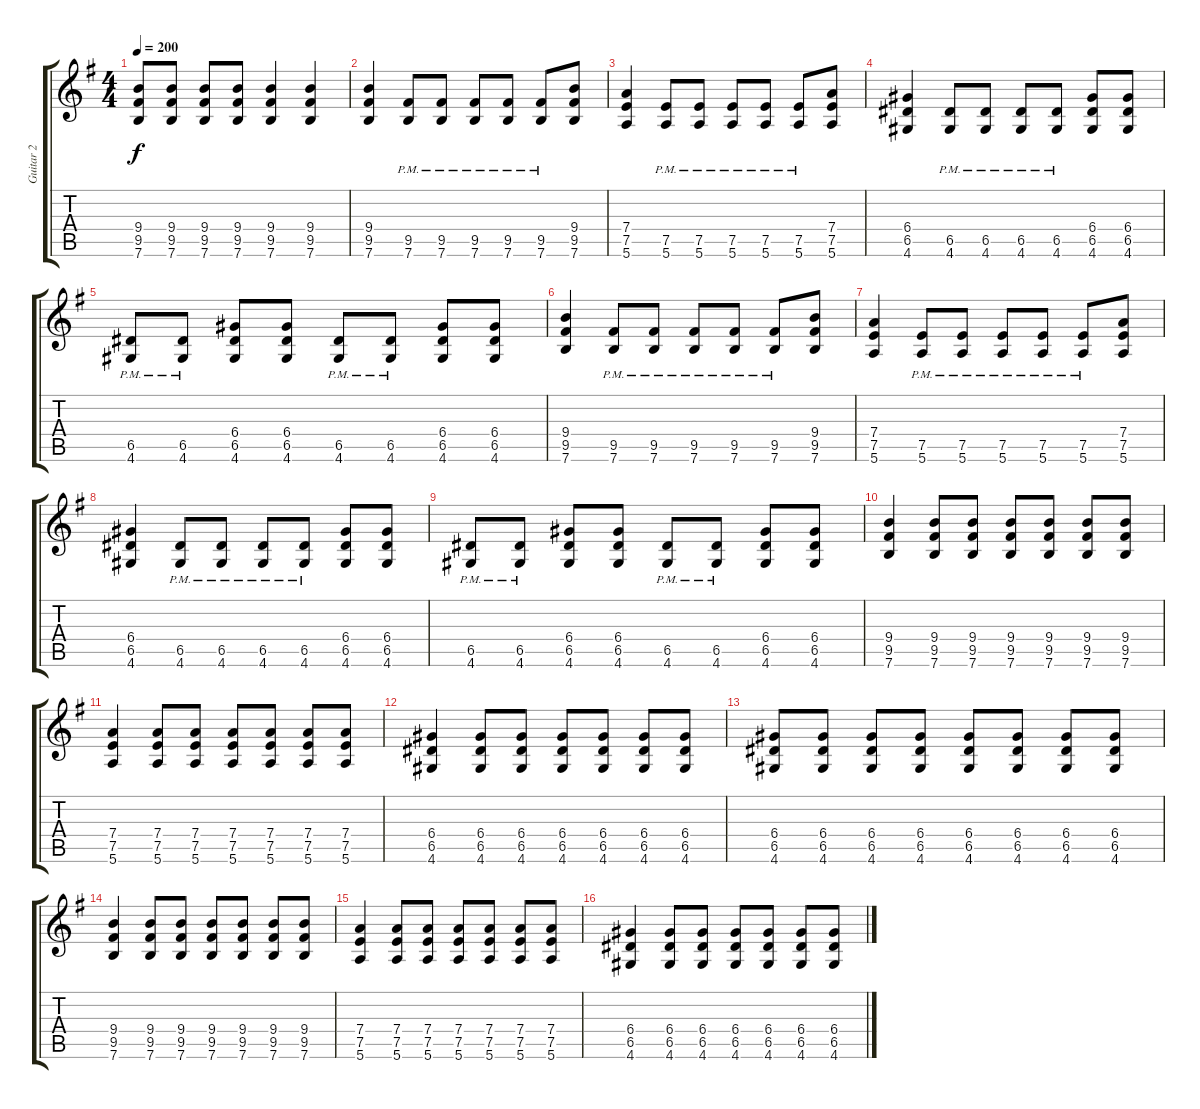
\track ("Guitar 2" "Guitar 2") {instrument distortionguitar}
\staff {score tabs}
\tuning (E4 B3 G3 D3 A2 E2) {hide}
\ts (4 4)
\tempo 200
\clef g2
\ks eminor
(9.4 9.5 7.6).8{dy f} (9.4 9.5 7.6).8 (9.4 9.5 7.6).8 (9.4 9.5 7.6).8 (9.4 9.5 7.6).4 (9.4 9.5 7.6).4 |
(9.4 9.5 7.6).4 (9.5{pm} 7.6{pm}).8 (9.5{pm} 7.6{pm}).8 (9.5{pm} 7.6{pm}).8 (9.5{pm} 7.6{pm}).8 (9.5{pm} 7.6{pm}).8 (9.4 9.5 7.6).8 |
(7.4 7.5 5.6).4 (7.5{pm} 5.6{pm}).8 (7.5{pm} 5.6{pm}).8 (7.5{pm} 5.6{pm}).8 (7.5{pm} 5.6{pm}).8 (7.5{pm} 5.6{pm}).8 (7.4 7.5 5.6).8 |
(6.4 6.5 4.6).4 (6.5{pm} 4.6{pm}).8 (6.5{pm} 4.6{pm}).8 (6.5{pm} 4.6{pm}).8 (6.5{pm} 4.6{pm}).8 (6.4 6.5 4.6).8 (6.4 6.5 4.6).8 |
(6.5{pm} 4.6{pm}).8 (6.5{pm} 4.6{pm}).8 (6.4 6.5 4.6).8 (6.4 6.5 4.6).8 (6.5{pm} 4.6{pm}).8 (6.5{pm} 4.6{pm}).8 (6.4 6.5 4.6).8 (6.4 6.5 4.6).8 |
(9.4 9.5 7.6).4 (9.5{pm} 7.6{pm}).8 (9.5{pm} 7.6{pm}).8 (9.5{pm} 7.6{pm}).8 (9.5{pm} 7.6{pm}).8 (9.5{pm} 7.6{pm}).8 (9.4 9.5 7.6).8 |
(7.4 7.5 5.6).4 (7.5{pm} 5.6{pm}).8 (7.5{pm} 5.6{pm}).8 (7.5{pm} 5.6{pm}).8 (7.5{pm} 5.6{pm}).8 (7.5{pm} 5.6{pm}).8 (7.4 7.5 5.6).8 |
(6.4 6.5 4.6).4 (6.5{pm} 4.6{pm}).8 (6.5{pm} 4.6{pm}).8 (6.5{pm} 4.6{pm}).8 (6.5{pm} 4.6{pm}).8 (6.4 6.5 4.6).8 (6.4 6.5 4.6).8 |
(6.5{pm} 4.6{pm}).8 (6.5{pm} 4.6{pm}).8 (6.4 6.5 4.6).8 (6.4 6.5 4.6).8 (6.5{pm} 4.6{pm}).8 (6.5{pm} 4.6{pm}).8 (6.4 6.5 4.6).8 (6.4 6.5 4.6).8 |
(9.4 9.5 7.6).4 (9.4 9.5 7.6).8 (9.4 9.5 7.6).8 (9.4 9.5 7.6).8 (9.4 9.5 7.6).8 (9.4 9.5 7.6).8 (9.4 9.5 7.6).8 |
(7.4 7.5 5.6).4 (7.4 7.5 5.6).8 (7.4 7.5 5.6).8 (7.4 7.5 5.6).8 (7.4 7.5 5.6).8 (7.4 7.5 5.6).8 (7.4 7.5 5.6).8 |
(6.4 6.5 4.6).4 (6.4 6.5 4.6).8 (6.4 6.5 4.6).8 (6.4 6.5 4.6).8 (6.4 6.5 4.6).8 (6.4 6.5 4.6).8 (6.4 6.5 4.6).8 |
(6.4 6.5 4.6).8 (6.4 6.5 4.6).8 (6.4 6.5 4.6).8 (6.4 6.5 4.6).8 (6.4 6.5 4.6).8 (6.4 6.5 4.6).8 (6.4 6.5 4.6).8 (6.4 6.5 4.6).8 |
(9.4 9.5 7.6).4 (9.4 9.5 7.6).8 (9.4 9.5 7.6).8 (9.4 9.5 7.6).8 (9.4 9.5 7.6).8 (9.4 9.5 7.6).8 (9.4 9.5 7.6).8 |
(7.4 7.5 5.6).4 (7.4 7.5 5.6).8 (7.4 7.5 5.6).8 (7.4 7.5 5.6).8 (7.4 7.5 5.6).8 (7.4 7.5 5.6).8 (7.4 7.5 5.6).8 |
(6.4 6.5 4.6).4 (6.4 6.5 4.6).8 (6.4 6.5 4.6).8 (6.4 6.5 4.6).8 (6.4 6.5 4.6).8 (6.4 6.5 4.6).8 (6.4 6.5 4.6).8
